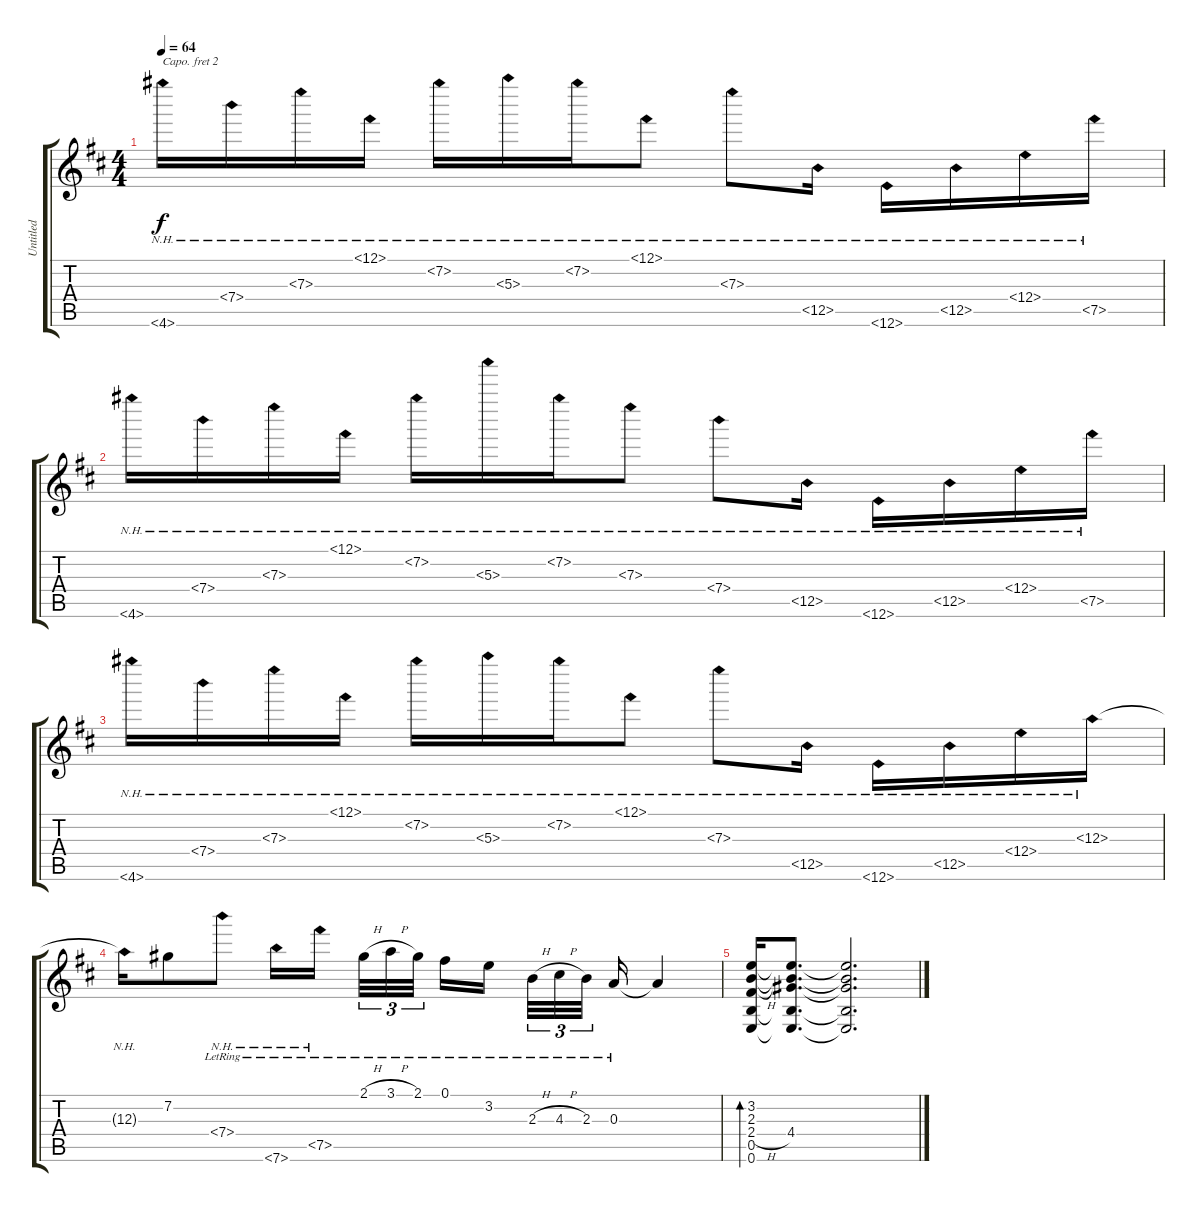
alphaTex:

\track ("Untitled" "Untitled") {instrument acousticguitarnylon}
\staff {score tabs}
\capo 2
\tuning (E4 B3 G3 D3 A2 D2) {hide}
\ts (4 4)
\tempo 64
\clef g2
\ks d
4.6{nh}.16{ot 15mb dy f} 7.4{nh}.16{ot 8vb} 7.3{nh}.16{ot 8vb} 12.1{nh}.16 7.2{nh}.16{ot 8vb} 5.3{nh}.16{ot 8vb} 7.2{nh}.16{ot 8vb} 12.1{nh}.8 7.3{nh}.8{ot 8vb} 12.5{nh}.16 12.6{nh}.16 12.5{nh}.16 12.4{nh}.16 7.5{nh}.16{ot 8vb} |
4.6{nh}.16{ot 15mb} 7.4{nh}.16{ot 8vb} 7.3{nh}.16{ot 8vb} 12.1{nh}.16 7.2{nh}.16{ot 8vb} 5.3{nh}.16{ot 15mb} 7.2{nh}.16{ot 8vb} 7.3{nh}.8{ot 8vb} 7.4{nh}.8{ot 8vb} 12.5{nh}.16 12.6{nh}.16 12.5{nh}.16 12.4{nh}.16 7.5{nh}.16{ot 8vb} |
4.6{nh}.16{ot 15mb} 7.4{nh}.16{ot 8vb} 7.3{nh}.16{ot 8vb} 12.1{nh}.16 7.2{nh}.16{ot 8vb} 5.3{nh}.16{ot 8vb} 7.2{nh}.16{ot 8vb} 12.1{nh}.8 7.3{nh}.8{ot 8vb} 12.5{nh}.16 12.6{nh}.16 12.5{nh}.16 12.4{nh}.16 12.3{nh}.16 |
12.3{nh t}.16 7.2.8 7.4{nh lr}.8{ot 8vb} 7.6{nh lr}.16{ot 8vb} 7.5{nh lr}.16{ot 8vb beam splitsecondary} 2.1{h lr}.32{tu (3 2)} 3.1{h lr}.32{tu (3 2)} 2.1{lr}.32{tu (3 2)} 0.1{lr}.16 3.2{lr}.16{beam splitsecondary} 2.3{h lr}.32{tu (3 2)} 4.3{h lr}.32{tu (3 2)} 2.3{lr}.32{tu (3 2) beam splitsecondary} 0.3{lr}.16 0.3{t}.4 |
(3.2 2.3 2.4{h} 0.5 0.6).16{bd 30} (3.2{t} 2.3{t} 4.4 0.5{t} 0.6{t}).8{d} (3.2{t} 2.3{t} 4.4{t} 0.5{t} 0.6{t}).2{d}
